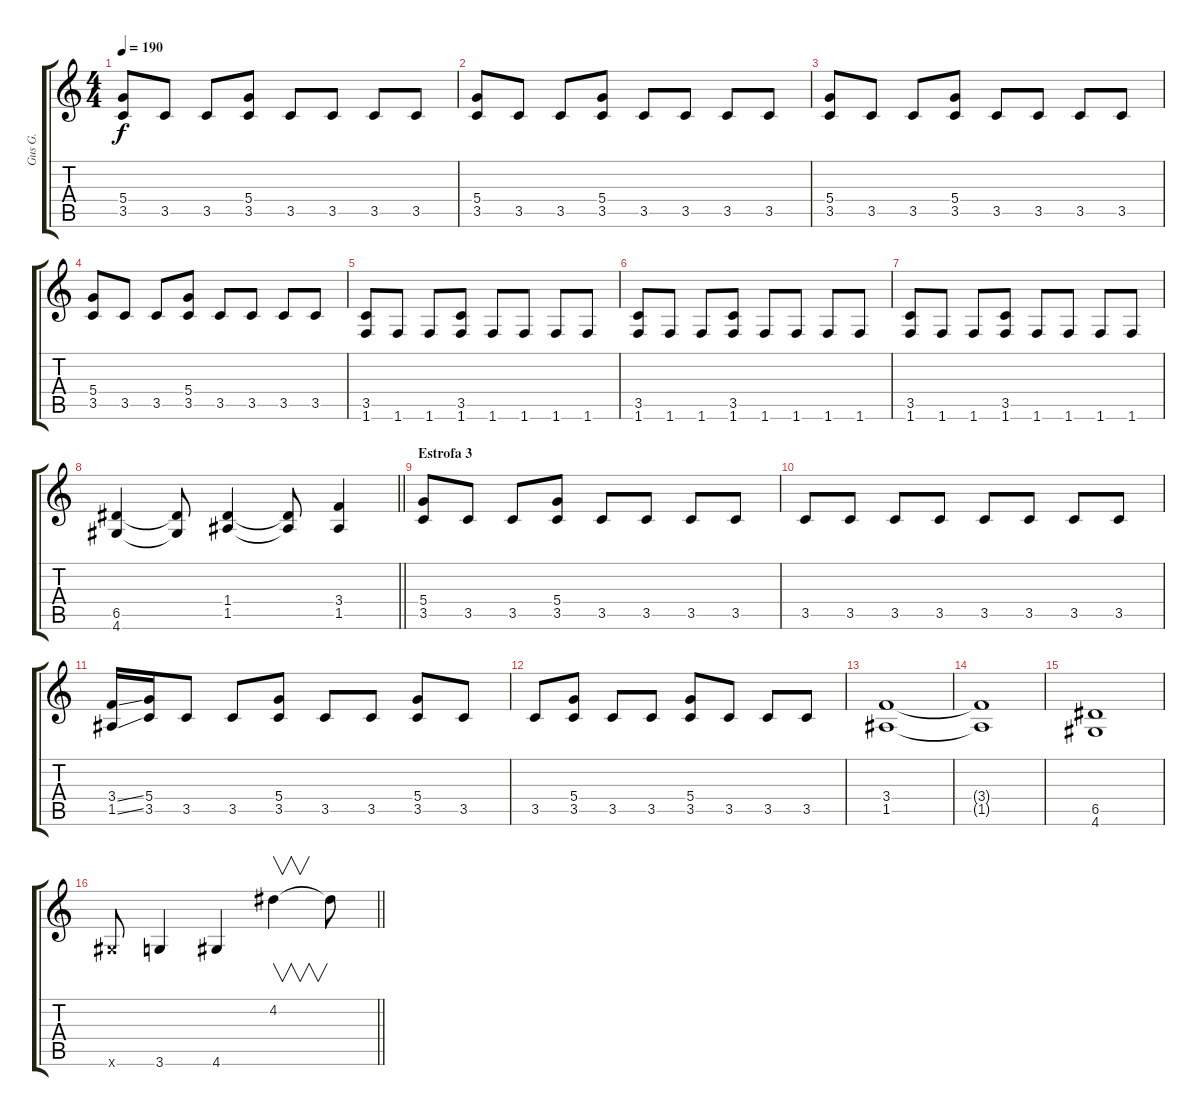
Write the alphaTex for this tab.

\track ("Gus G." "Gus G.") {instrument distortionguitar}
\staff {score tabs}
\tuning (E4 B3 G3 D3 A2 E2) {hide}
\ts (4 4)
\tempo 190
\clef g2
\ks c
(5.4 3.5).8{dy f} 3.5.8 3.5.8 (5.4 3.5).8 3.5.8 3.5.8 3.5.8 3.5.8 |
(5.4 3.5).8 3.5.8 3.5.8 (5.4 3.5).8 3.5.8 3.5.8 3.5.8 3.5.8 |
(5.4 3.5).8 3.5.8 3.5.8 (5.4 3.5).8 3.5.8 3.5.8 3.5.8 3.5.8 |
(5.4 3.5).8 3.5.8 3.5.8 (5.4 3.5).8 3.5.8 3.5.8 3.5.8 3.5.8 |
(3.5 1.6).8 1.6.8 1.6.8 (3.5 1.6).8 1.6.8 1.6.8 1.6.8 1.6.8 |
(3.5 1.6).8 1.6.8 1.6.8 (3.5 1.6).8 1.6.8 1.6.8 1.6.8 1.6.8 |
(3.5 1.6).8 1.6.8 1.6.8 (3.5 1.6).8 1.6.8 1.6.8 1.6.8 1.6.8 |
\barLineRight lightlight
(6.5 4.6).4 (6.5{t} 4.6{t}).8 (1.4 1.5).4 (1.4{t} 1.5{t}).8 (3.4 1.5).4 |
\section ("" "Estrofa 3")
(5.4 3.5).8 3.5.8 3.5.8 (5.4 3.5).8 3.5.8 3.5.8 3.5.8 3.5.8 |
3.5.8 3.5.8 3.5.8 3.5.8 3.5.8 3.5.8 3.5.8 3.5.8 |
(3.4{ss} 1.5{ss}).16 (5.4 3.5).16 3.5.8 3.5.8 (5.4 3.5).8 3.5.8 3.5.8 (5.4 3.5).8 3.5.8 |
3.5.8 (5.4 3.5).8 3.5.8 3.5.8 (5.4 3.5).8 3.5.8 3.5.8 3.5.8 |
(3.4 1.5).1 |
(3.4{t} 1.5{t}).1 |
(6.5 4.6).1 |
\barLineRight lightlight
4.6{x}.8 3.6.4 4.6.4 4.2.4{v} 4.2{t}.8
